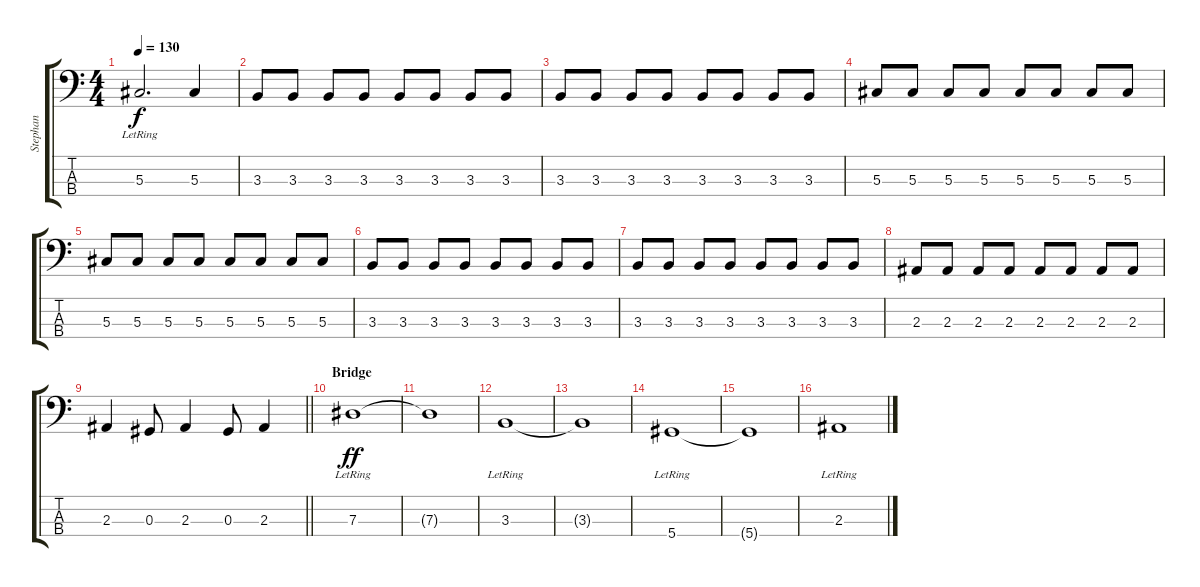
\track ("Stephan" "Stephan") {instrument electricbassfinger}
\staff {score tabs}
\tuning (Gb2 Db2 Ab1 Eb1) {hide}
\ts (4 4)
\tempo 130
\clef f4
\ks c
5.3{lr}.2{d dy f} 5.3.4 |
3.3.8 3.3.8 3.3.8 3.3.8 3.3.8 3.3.8 3.3.8 3.3.8 |
3.3.8 3.3.8 3.3.8 3.3.8 3.3.8 3.3.8 3.3.8 3.3.8 |
5.3.8 5.3.8 5.3.8 5.3.8 5.3.8 5.3.8 5.3.8 5.3.8 |
5.3.8 5.3.8 5.3.8 5.3.8 5.3.8 5.3.8 5.3.8 5.3.8 |
3.3.8 3.3.8 3.3.8 3.3.8 3.3.8 3.3.8 3.3.8 3.3.8 |
3.3.8 3.3.8 3.3.8 3.3.8 3.3.8 3.3.8 3.3.8 3.3.8 |
2.3.8 2.3.8 2.3.8 2.3.8 2.3.8 2.3.8 2.3.8 2.3.8 |
\barLineRight lightlight
2.3.4 0.3.8 2.3.4 0.3.8 2.3.4 |
\section ("" "Bridge")
7.3{lr}.1{dy ff} |
7.3{t}.1 |
3.3{lr}.1 |
3.3{t}.1 |
5.4{lr}.1 |
5.4{t}.1 |
2.3{lr}.1
